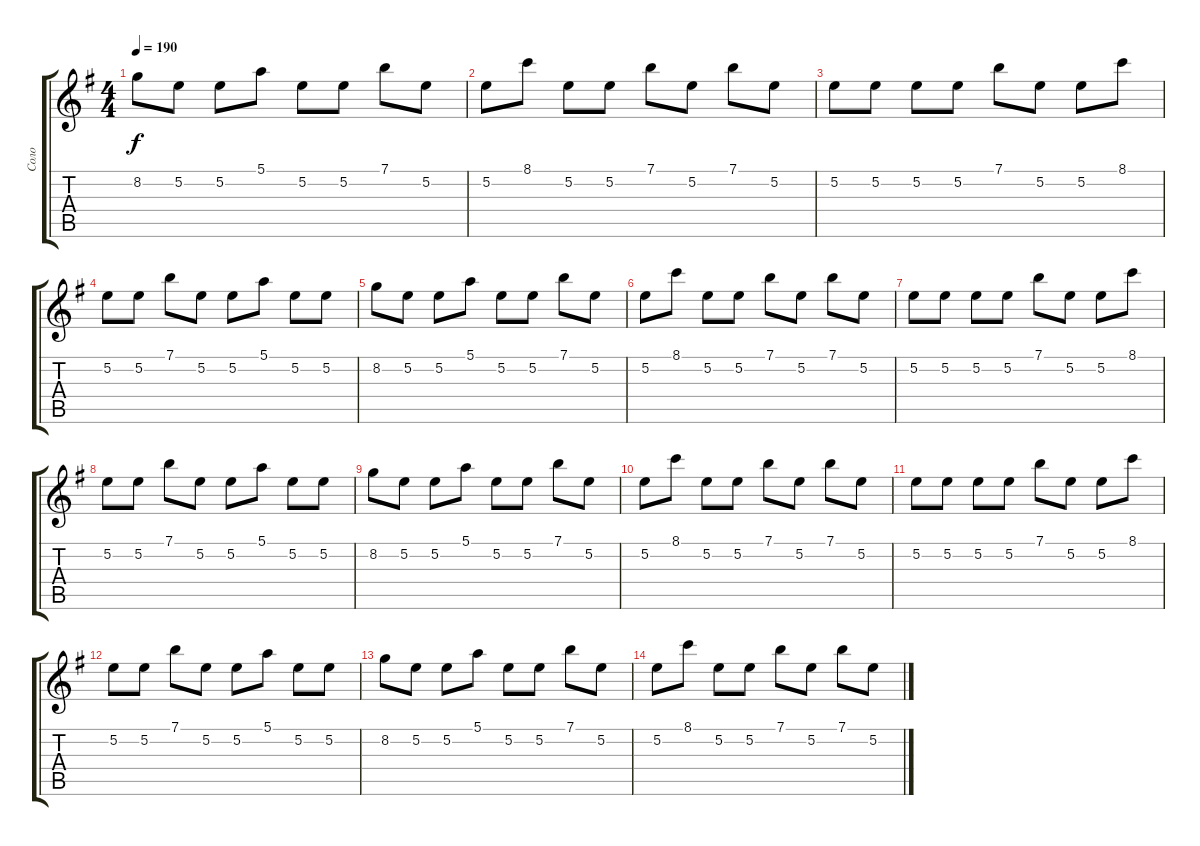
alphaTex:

\track ("Соло" "Соло") {instrument distortionguitar}
\staff {score tabs}
\tuning (E4 B3 G3 D3 A2 E2) {hide}
\ts (4 4)
\tempo 190
\clef g2
\ks g
8.2.8{dy f} 5.2.8 5.2.8 5.1.8 5.2.8 5.2.8 7.1.8 5.2.8 |
5.2.8 8.1.8 5.2.8 5.2.8 7.1.8 5.2.8 7.1.8 5.2.8 |
5.2.8 5.2.8 5.2.8 5.2.8 7.1.8 5.2.8 5.2.8 8.1.8 |
5.2.8 5.2.8 7.1.8 5.2.8 5.2.8 5.1.8 5.2.8 5.2.8 |
8.2.8 5.2.8 5.2.8 5.1.8 5.2.8 5.2.8 7.1.8 5.2.8 |
5.2.8{volume 7} 8.1.8 5.2.8 5.2.8 7.1.8 5.2.8 7.1.8 5.2.8 |
5.2.8 5.2.8 5.2.8 5.2.8 7.1.8 5.2.8 5.2.8 8.1.8 |
5.2.8 5.2.8 7.1.8 5.2.8 5.2.8 5.1.8 5.2.8 5.2.8 |
8.2.8 5.2.8 5.2.8 5.1.8 5.2.8 5.2.8 7.1.8 5.2.8 |
5.2.8{volume 0} 8.1.8 5.2.8 5.2.8 7.1.8 5.2.8 7.1.8 5.2.8 |
5.2.8 5.2.8 5.2.8 5.2.8 7.1.8 5.2.8 5.2.8 8.1.8 |
5.2.8 5.2.8 7.1.8 5.2.8 5.2.8 5.1.8 5.2.8 5.2.8 |
8.2.8 5.2.8 5.2.8 5.1.8 5.2.8 5.2.8 7.1.8 5.2.8 |
5.2.8 8.1.8 5.2.8 5.2.8 7.1.8 5.2.8 7.1.8 5.2.8
